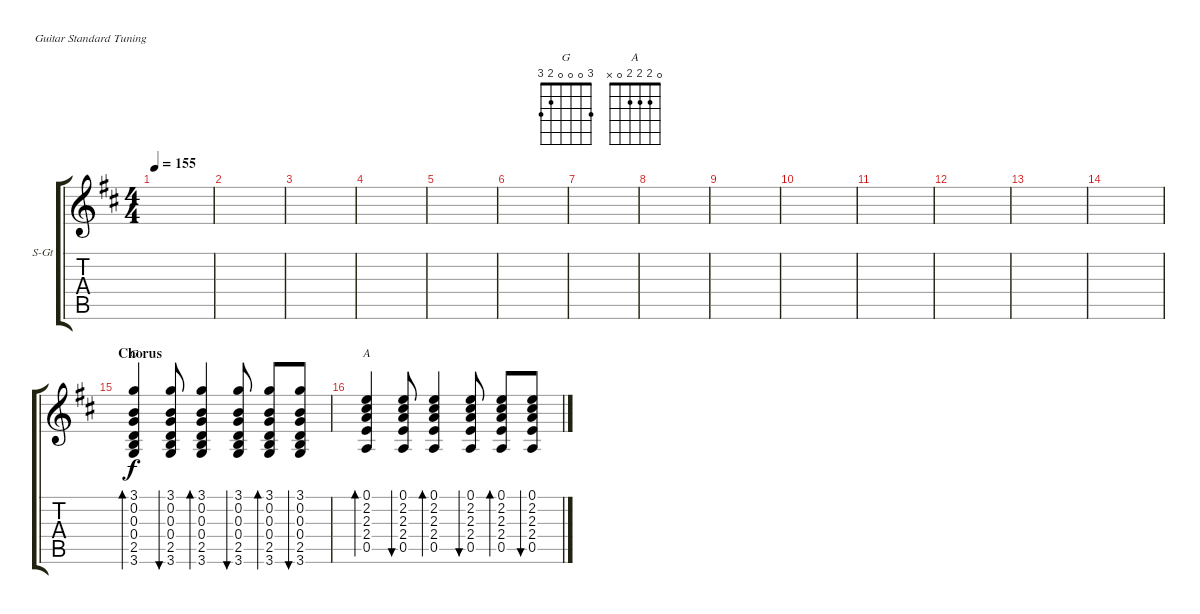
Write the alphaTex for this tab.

\defaultSystemsLayout 4
\bracketExtendMode groupsimilarinstruments
\firstSystemTrackNameOrientation horizontal
\otherSystemsTrackNameOrientation horizontal
\track ("Steel Guitar" "S-Gt") {instrument acousticguitarsteel}
\staff {score tabs}
\tuning (E4 B3 G3 D3 A2 E2)
\chord ("G" 3 0 0 0 2 3)
\chord ("A" 0 2 2 2 0 x)
\ts (4 4)
\tempo 155
\clef g2
\scale
0.333333
\ks d
|
\scale
0.333333 |
\scale
0.333333 |
\scale
0.333333 |
\scale
0.333333 |
\scale
0.333333 |
\scale
0.333333 |
\scale
0.333333 |
\scale
0.333333 |
\scale
0.333333 |
\scale
0.333333 |
\scale
0.333333 |
\scale
0.333333 |
\scale
0.333333 |
\section ("" "Chorus")
\scale
0.333333 (3.6 2.5 0.4 0.3 0.2 3.1).4{bd 120 ch "G"} (3.6 2.5 0.4 0.3 0.2 3.1).8{bu 119} (3.6 2.5 0.4 0.3 0.2 3.1).4{bd 118} (3.6 2.5 0.4 0.3 0.2 3.1).8{bu 117} (3.6 2.5 0.4 0.3 0.2 3.1).8{bd 116} (3.6 2.5 0.4 0.3 0.2 3.1).8{bu 115} |
\scale
0.333333 (0.5 2.4 2.3 2.2 0.1).4{bd 114 ch "A"} (0.5 2.4 2.3 2.2 0.1).8{bu 114} (0.5 2.4 2.3 2.2 0.1).4{bd 114} (0.5 2.4 2.3 2.2 0.1).8{bu 114} (0.5 2.4 2.3 2.2 0.1).8{bd 114} (0.5 2.4 2.3 2.2 0.1).8{bu 114}
